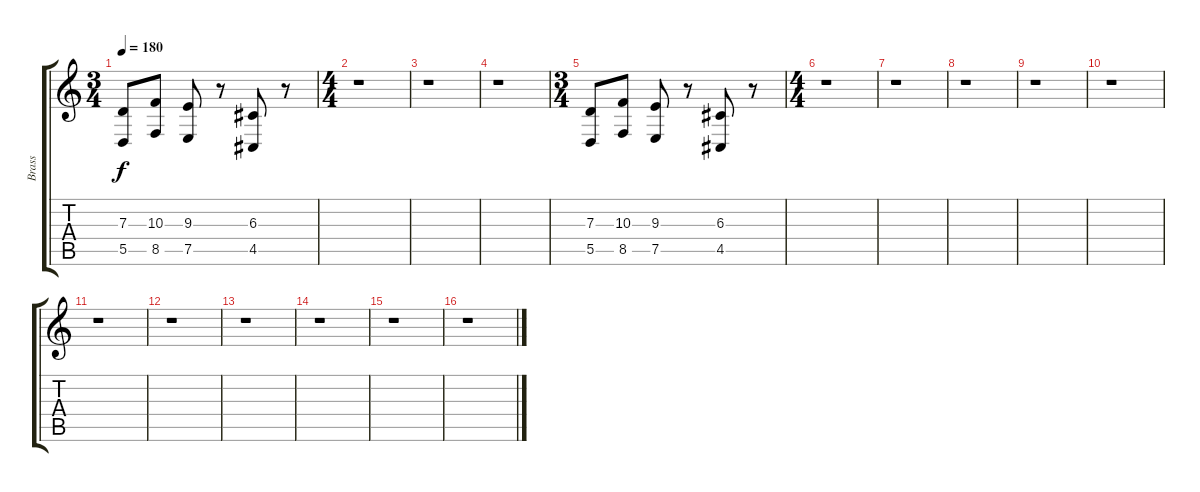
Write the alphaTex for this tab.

\track ("Brass" "Brass") {instrument brasssection}
\staff {score tabs}
\tuning (E4 B3 G3 D3 A2 E2) {hide}
\ts (3 4)
\tempo 180
\clef g2
\ks c
(7.3 5.5).8{dy f} (10.3 8.5).8 (9.3 7.5).8 r.8 (6.3 4.5).8 r.8 |
\ts (4 4)
r.1 |
r.1 |
r.1 |
\ts (3 4)
(7.3 5.5).8 (10.3 8.5).8 (9.3 7.5).8 r.8 (6.3 4.5).8 r.8 |
\ts (4 4)
r.1 |
r.1 |
r.1 |
r.1 |
r.1 |
r.1 |
r.1 |
r.1 |
r.1 |
r.1 |
r.1
